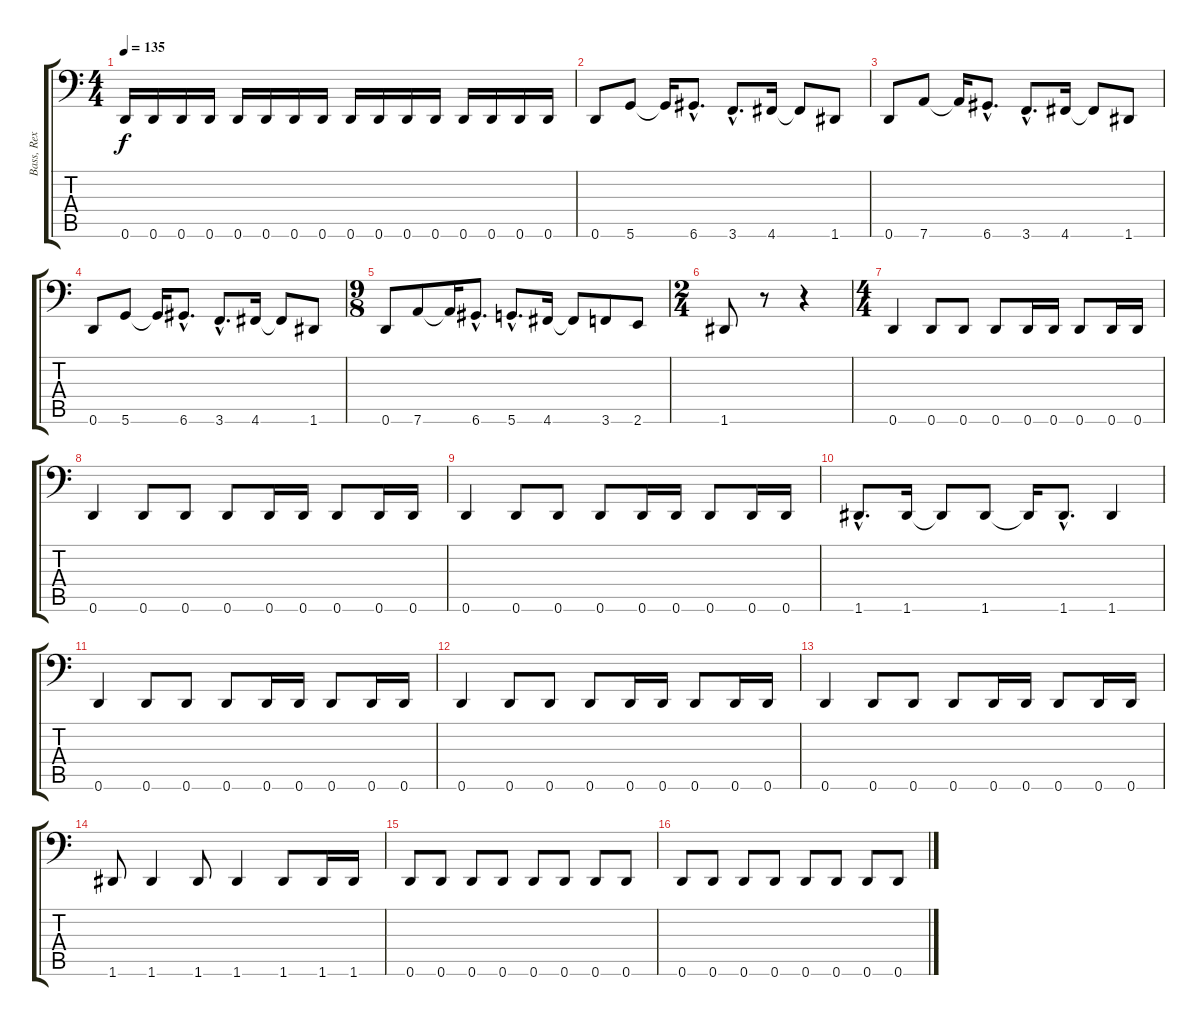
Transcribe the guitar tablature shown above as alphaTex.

\track ("Bass, Rex" "Bass, Rex") {instrument electricbasspick}
\staff {score tabs}
\tuning (E3 B2 G2 D2 A1 D1) {hide}
\ts (4 4)
\tempo 135
\clef f4
\ks c
0.6.16{dy f} 0.6.16 0.6.16 0.6.16 0.6.16 0.6.16 0.6.16 0.6.16 0.6.16 0.6.16 0.6.16 0.6.16 0.6.16 0.6.16 0.6.16 0.6.16 |
0.6.8 5.6.8 5.6{t}.16 6.6{hac}.8{d} 3.6{hac}.8{d} 4.6.16 4.6{t}.8 1.6.8 |
0.6.8 7.6.8 7.6{t}.16 6.6{hac}.8{d} 3.6{hac}.8{d} 4.6.16 4.6{t}.8 1.6.8 |
0.6.8 5.6.8 5.6{t}.16 6.6{hac}.8{d} 3.6{hac}.8{d} 4.6.16 4.6{t}.8 1.6.8 |
\ts (9 8)
0.6.8 7.6.8 7.6{t}.16 6.6{hac}.8{d} 5.6{hac}.8{d} 4.6.16 4.6{t}.8 3.6.8 2.6.8 |
\ts (2 4)
1.6.8 r.8 r.4 |
\ts (4 4)
0.6.4 0.6.8 0.6.8 0.6.8 0.6.16 0.6.16 0.6.8 0.6.16 0.6.16 |
0.6.4 0.6.8 0.6.8 0.6.8 0.6.16 0.6.16 0.6.8 0.6.16 0.6.16 |
0.6.4 0.6.8 0.6.8 0.6.8 0.6.16 0.6.16 0.6.8 0.6.16 0.6.16 |
1.6{hac}.8{d} 1.6.16 1.6{t}.8 1.6.8 1.6{t}.16 1.6{hac}.8{d} 1.6.4 |
0.6.4 0.6.8 0.6.8 0.6.8 0.6.16 0.6.16 0.6.8 0.6.16 0.6.16 |
0.6.4 0.6.8 0.6.8 0.6.8 0.6.16 0.6.16 0.6.8 0.6.16 0.6.16 |
0.6.4 0.6.8 0.6.8 0.6.8 0.6.16 0.6.16 0.6.8 0.6.16 0.6.16 |
1.6.8 1.6.4 1.6.8 1.6.4 1.6.8 1.6.16 1.6.16 |
0.6.8 0.6.8 0.6.8 0.6.8 0.6.8 0.6.8 0.6.8 0.6.8 |
0.6.8 0.6.8 0.6.8 0.6.8 0.6.8 0.6.8 0.6.8 0.6.8
